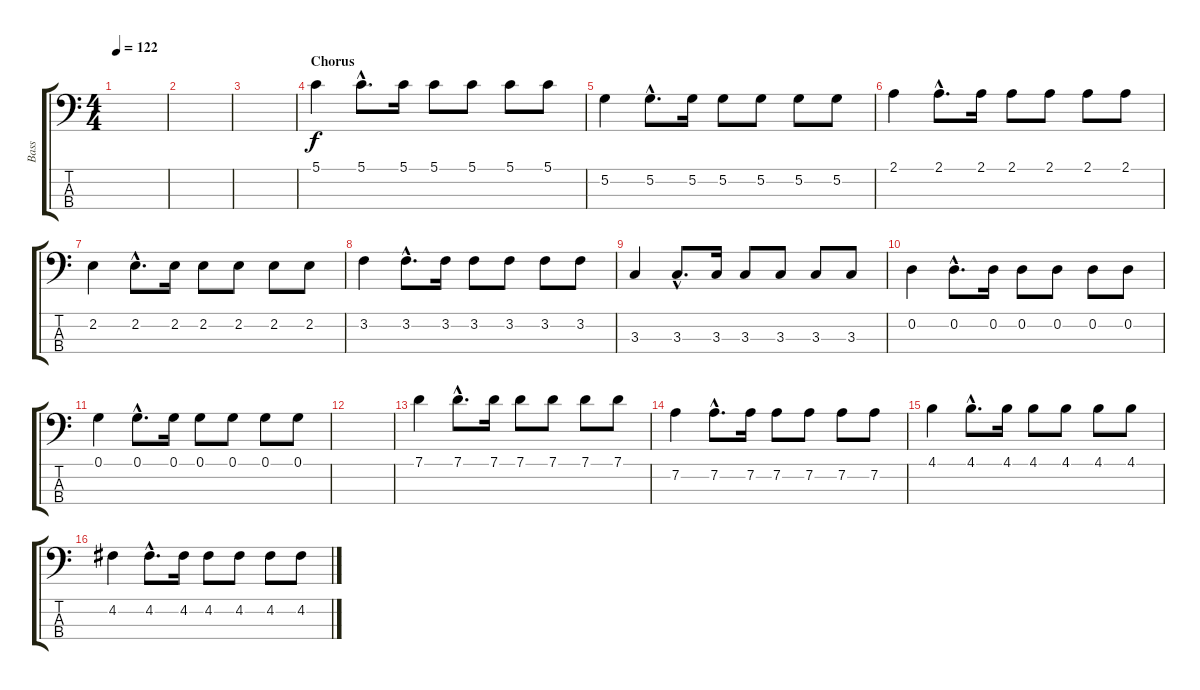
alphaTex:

\track ("Bass" "Bass") {instrument electricbassfinger}
\staff {score tabs}
\tuning (G2 D2 A1 E1) {hide}
\ts (4 4)
\tempo 122
\clef f4
\ks c
|
|
|
\section ("" "Chorus")
5.1.4 5.1{hac}.8{d} 5.1.16 5.1.8 5.1.8 5.1.8 5.1.8 |
5.2.4 5.2{hac}.8{d} 5.2.16 5.2.8 5.2.8 5.2.8 5.2.8 |
2.1.4 2.1{hac}.8{d} 2.1.16 2.1.8 2.1.8 2.1.8 2.1.8 |
2.2.4 2.2{hac}.8{d} 2.2.16 2.2.8 2.2.8 2.2.8 2.2.8 |
3.2.4 3.2{hac}.8{d} 3.2.16 3.2.8 3.2.8 3.2.8 3.2.8 |
3.3.4 3.3{hac}.8{d} 3.3.16 3.3.8 3.3.8 3.3.8 3.3.8 |
0.2.4 0.2{hac}.8{d} 0.2.16 0.2.8 0.2.8 0.2.8 0.2.8 |
0.1.4 0.1{hac}.8{d} 0.1.16 0.1.8 0.1.8 0.1.8 0.1.8 |
|
7.1.4 7.1{hac}.8{d} 7.1.16 7.1.8 7.1.8 7.1.8 7.1.8 |
7.2.4 7.2{hac}.8{d} 7.2.16 7.2.8 7.2.8 7.2.8 7.2.8 |
4.1.4 4.1{hac}.8{d} 4.1.16 4.1.8 4.1.8 4.1.8 4.1.8 |
4.2.4 4.2{hac}.8{d} 4.2.16 4.2.8 4.2.8 4.2.8 4.2.8
